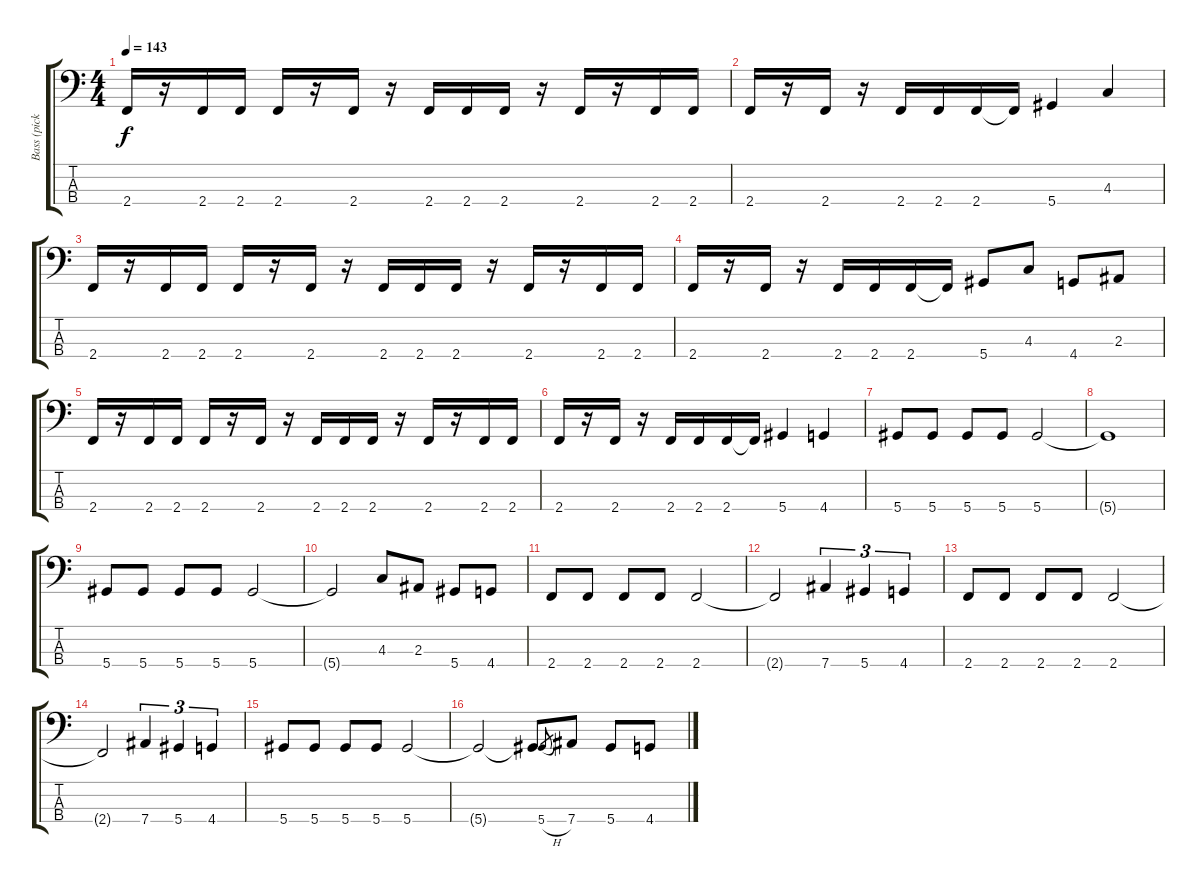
\track ("Bass (pick)" "Bass (pick") {instrument electricbassfinger}
\staff {score tabs}
\tuning (Gb2 Db2 Ab1 Eb1) {hide}
\ts (4 4)
\tempo 143
\clef f4
\ks c
2.4.16{dy f} r.16 2.4.16 2.4.16 2.4.16 r.16 2.4.16 r.16 2.4.16 2.4.16 2.4.16 r.16 2.4.16 r.16 2.4.16 2.4.16 |
2.4.16 r.16 2.4.16 r.16 2.4.16 2.4.16 2.4.16 2.4{t}.16 5.4.4 4.3.4 |
2.4.16 r.16 2.4.16 2.4.16 2.4.16 r.16 2.4.16 r.16 2.4.16 2.4.16 2.4.16 r.16 2.4.16 r.16 2.4.16 2.4.16 |
2.4.16 r.16 2.4.16 r.16 2.4.16 2.4.16 2.4.16 2.4{t}.16 5.4.8 4.3.8 4.4.8 2.3.8 |
2.4.16 r.16 2.4.16 2.4.16 2.4.16 r.16 2.4.16 r.16 2.4.16 2.4.16 2.4.16 r.16 2.4.16 r.16 2.4.16 2.4.16 |
2.4.16 r.16 2.4.16 r.16 2.4.16 2.4.16 2.4.16 2.4{t}.16 5.4.4 4.4.4 |
5.4.8 5.4.8 5.4.8 5.4.8 5.4.2 |
5.4{t}.1 |
5.4.8 5.4.8 5.4.8 5.4.8 5.4.2 |
5.4{t}.2 4.3.8 2.3.8 5.4.8 4.4.8 |
2.4.8 2.4.8 2.4.8 2.4.8 2.4.2 |
2.4{t}.2 7.4.4{tu (3 2)} 5.4.4{tu (3 2)} 4.4.4{tu (3 2)} |
2.4.8 2.4.8 2.4.8 2.4.8 2.4.2 |
2.4{t}.2 7.4.4{tu (3 2)} 5.4.4{tu (3 2)} 4.4.4{tu (3 2)} |
5.4.8 5.4.8 5.4.8 5.4.8 5.4.2 |
5.4{t}.2 5.4{t}.8 5.4{h}.8{gr} 7.4.8 5.4.8 4.4.8
